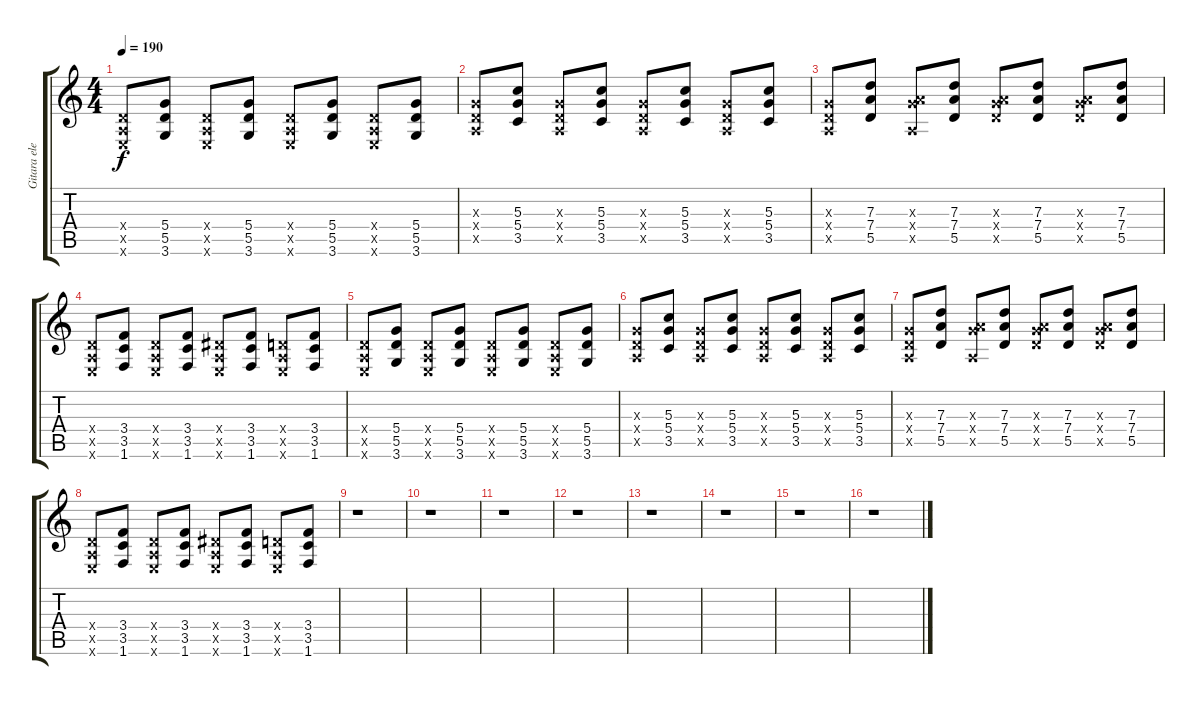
\track ("Gitara elektryczna (II)" "Gitara ele") {instrument distortionguitar}
\staff {score tabs}
\tuning (E4 B3 G3 D3 A2 E2) {hide}
\ts (4 4)
\tempo 190
\clef g2
\ks c
(0.4{x} 0.5{x} 0.6{x}).8{dy f} (5.4 5.5 3.6).8 (0.4{x} 0.5{x} 0.6{x}).8 (5.4 5.5 3.6).8 (0.4{x} 0.5{x} 0.6{x}).8 (5.4 5.5 3.6).8 (0.4{x} 0.5{x} 0.6{x}).8 (5.4 5.5 3.6).8 |
(0.3{x} 0.4{x} 0.5{x}).8 (5.3 5.4 3.5).8 (0.3{x} 0.4{x} 0.5{x}).8 (5.3 5.4 3.5).8 (0.3{x} 0.4{x} 0.5{x}).8 (5.3 5.4 3.5).8 (0.3{x} 0.4{x} 0.5{x}).8 (5.3 5.4 3.5).8 |
(0.3{x} 0.4{x} 0.5{x}).8 (7.3 7.4 5.5).8 (0.3{x} 7.4{x} 0.5{x}).8 (7.3 7.4 5.5).8 (0.3{x} 7.4{x} 5.5{x}).8 (7.3 7.4 5.5).8 (0.3{x} 7.4{x} 5.5{x}).8 (7.3 7.4 5.5).8 |
(0.4{x} 0.5{x} 0.6{x}).8 (3.4 3.5 1.6).8 (0.4{x} 0.5{x} 0.6{x}).8 (3.4 3.5 1.6).8 (1.4{x} 0.5{x} 0.6{x}).8 (3.4 3.5 1.6).8 (0.4{x} 0.5{x} 0.6{x}).8 (3.4 3.5 1.6).8 |
(0.4{x} 0.5{x} 0.6{x}).8 (5.4 5.5 3.6).8 (0.4{x} 0.5{x} 0.6{x}).8 (5.4 5.5 3.6).8 (0.4{x} 0.5{x} 0.6{x}).8 (5.4 5.5 3.6).8 (0.4{x} 0.5{x} 0.6{x}).8 (5.4 5.5 3.6).8 |
(0.3{x} 0.4{x} 0.5{x}).8 (5.3 5.4 3.5).8 (0.3{x} 0.4{x} 0.5{x}).8 (5.3 5.4 3.5).8 (0.3{x} 0.4{x} 0.5{x}).8 (5.3 5.4 3.5).8 (0.3{x} 0.4{x} 0.5{x}).8 (5.3 5.4 3.5).8 |
(0.3{x} 0.4{x} 0.5{x}).8 (7.3 7.4 5.5).8 (0.3{x} 7.4{x} 0.5{x}).8 (7.3 7.4 5.5).8 (0.3{x} 7.4{x} 5.5{x}).8 (7.3 7.4 5.5).8 (0.3{x} 7.4{x} 5.5{x}).8 (7.3 7.4 5.5).8 |
(0.4{x} 0.5{x} 0.6{x}).8 (3.4 3.5 1.6).8 (0.4{x} 0.5{x} 0.6{x}).8 (3.4 3.5 1.6).8 (1.4{x} 0.5{x} 0.6{x}).8 (3.4 3.5 1.6).8 (0.4{x} 0.5{x} 0.6{x}).8 (3.4 3.5 1.6).8 |
r.1 |
r.1 |
r.1 |
r.1 |
r.1 |
r.1 |
r.1 |
r.1
